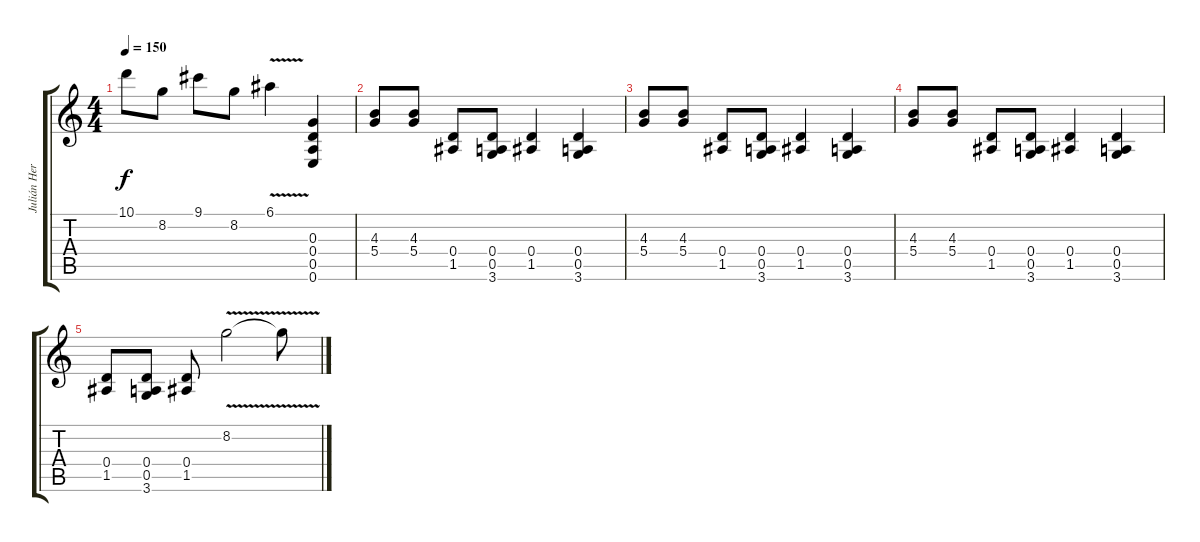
\track ("Julián Hernández - Guitarra arreglos" "Julián Her") {instrument overdrivenguitar}
\staff {score tabs}
\tuning (E4 B3 G3 D3 A2 E2) {hide}
\ts (4 4)
\tempo 150
\clef g2
\ks c
10.1.8{dy f} 8.2.8 9.1.8 8.2.8 6.1{v}.4 (0.3 0.4 0.5 0.6).4 |
(4.3 5.4).8 (4.3 5.4).8 (0.4 1.5).8 (0.4 0.5 3.6).8 (0.4 1.5).4 (0.4 0.5 3.6).4 |
(4.3 5.4).8 (4.3 5.4).8 (0.4 1.5).8 (0.4 0.5 3.6).8 (0.4 1.5).4 (0.4 0.5 3.6).4 |
(4.3 5.4).8 (4.3 5.4).8 (0.4 1.5).8 (0.4 0.5 3.6).8 (0.4 1.5).4 (0.4 0.5 3.6).4 |
(0.4 1.5).8 (0.4 0.5 3.6).8 (0.4 1.5).8 8.2{v}.2 8.2{t}.8
